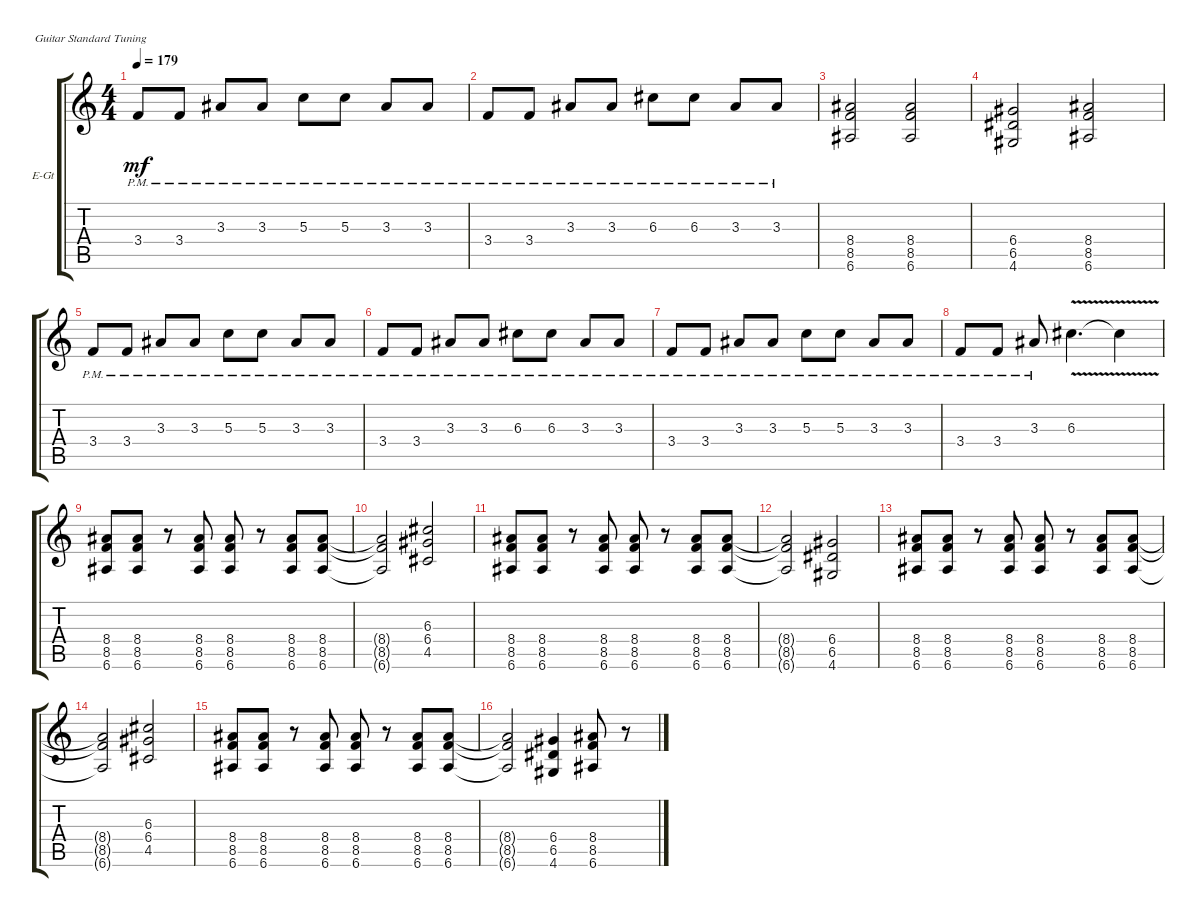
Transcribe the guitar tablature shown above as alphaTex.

\defaultSystemsLayout 4
\bracketExtendMode groupsimilarinstruments
\firstSystemTrackNameOrientation horizontal
\otherSystemsTrackNameOrientation horizontal
\track ("Distortion" "E-Gt") {instrument distortionguitar}
\staff {score tabs}
\tuning (E4 B3 G3 D3 A2 E2)
\ts (4 4)
\tempo 179
\clef g2
\ks c
3.4{pm}.8{dy mf instrument distortionguitar} 3.4{pm}.8 3.3{pm}.8 3.3{pm}.8 5.3{pm}.8 5.3{pm}.8 3.3{pm}.8 3.3{pm}.8 |
3.4{pm}.8 3.4{pm}.8 3.3{pm}.8 3.3{pm}.8 6.3{pm}.8 6.3{pm}.8 3.3{pm}.8 3.3{pm}.8 |
(6.6 8.5 8.4).2 (6.6 8.5 8.4).2 |
(4.6 6.5 6.4).2 (6.6 8.5 8.4).2 |
3.4{pm}.8 3.4{pm}.8 3.3{pm}.8 3.3{pm}.8 5.3{pm}.8 5.3{pm}.8 3.3{pm}.8 3.3{pm}.8 |
3.4{pm}.8 3.4{pm}.8 3.3{pm}.8 3.3{pm}.8 6.3{pm}.8 6.3{pm}.8 3.3{pm}.8 3.3{pm}.8 |
3.4{pm}.8 3.4{pm}.8 3.3{pm}.8 3.3{pm}.8 5.3{pm}.8 5.3{pm}.8 3.3{pm}.8 3.3{pm}.8 |
3.4{pm}.8 3.4{pm}.8 3.3{pm}.8 6.3{v}.4{d} 6.3{t}.4 |
(6.6 8.5 8.4).8 (6.6 8.4 8.5).8 r.8 (6.6 8.5 8.4).8 (6.6 8.4 8.5).8 r.8 (6.6 8.5 8.4).8 (6.6 8.4 8.5).8 |
(6.6{t} 8.5{t} 8.4{t}).2 (4.5 6.4 6.3).2 |
(6.6 8.5 8.4).8 (6.6 8.4 8.5).8 r.8 (6.6 8.5 8.4).8 (6.6 8.4 8.5).8 r.8 (6.6 8.5 8.4).8 (6.6 8.4 8.5).8 |
(6.6{t} 8.5{t} 8.4{t}).2 (4.6 6.5 6.4).2 |
(6.6 8.5 8.4).8 (6.6 8.4 8.5).8 r.8 (6.6 8.5 8.4).8 (6.6 8.4 8.5).8 r.8 (6.6 8.5 8.4).8 (6.6 8.4 8.5).8 |
(6.6{t} 8.5{t} 8.4{t}).2 (4.5 6.4 6.3).2 |
(6.6 8.5 8.4).8 (6.6 8.4 8.5).8 r.8 (6.6 8.5 8.4).8 (6.6 8.4 8.5).8 r.8 (6.6 8.5 8.4).8 (6.6 8.4 8.5).8 |
(6.6{t} 8.5{t} 8.4{t}).2 (4.6 6.5 6.4).4 (6.6 8.5 8.4).8 r.8
